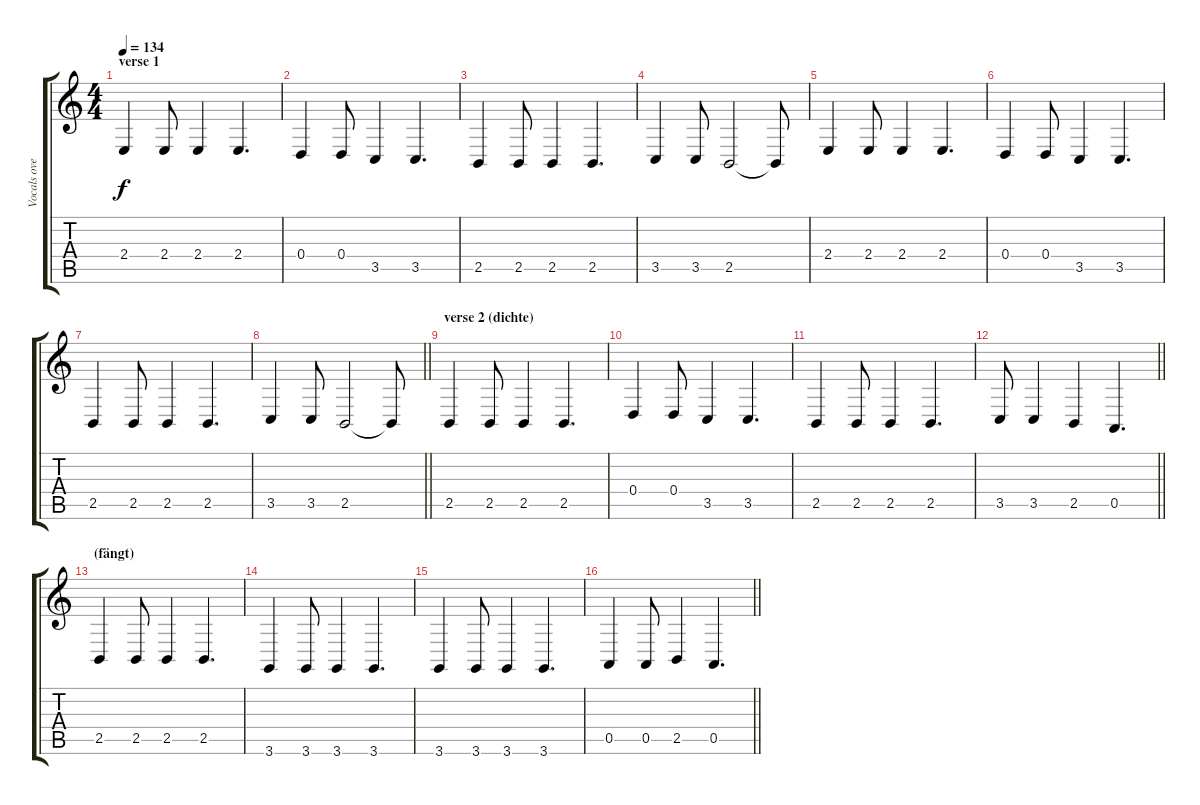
\track ("Vocals overdub" "Vocals ove") {instrument englishhorn}
\staff {score tabs}
\tuning (E4 B3 G3 D3 A2 E2) {hide}
\ts (4 4)
\section ("" "verse 1")
\tempo 134
\clef g2
\ks c
2.4.4{dy f} 2.4.8 2.4.4 2.4.4{d} |
0.4.4 0.4.8 3.5.4 3.5.4{d} |
2.5.4 2.5.8 2.5.4 2.5.4{d} |
3.5.4 3.5.8 2.5.2 2.5{t}.8 |
2.4.4 2.4.8 2.4.4 2.4.4{d} |
0.4.4 0.4.8 3.5.4 3.5.4{d} |
2.5.4 2.5.8 2.5.4 2.5.4{d} |
\barLineRight lightlight
3.5.4 3.5.8 2.5.2 2.5{t}.8 |
\section ("" "verse 2 (dichte)")
2.5.4 2.5.8 2.5.4 2.5.4{d} |
0.4.4 0.4.8 3.5.4 3.5.4{d} |
2.5.4 2.5.8 2.5.4 2.5.4{d} |
\barLineRight lightlight
3.5.8 3.5.4 2.5.4 0.5.4{d} |
\section ("" "(fängt)")
2.5.4 2.5.8 2.5.4 2.5.4{d} |
3.6.4 3.6.8 3.6.4 3.6.4{d} |
3.6.4 3.6.8 3.6.4 3.6.4{d} |
\barLineRight lightlight
0.5.4 0.5.8 2.5.4 0.5.4{d}
